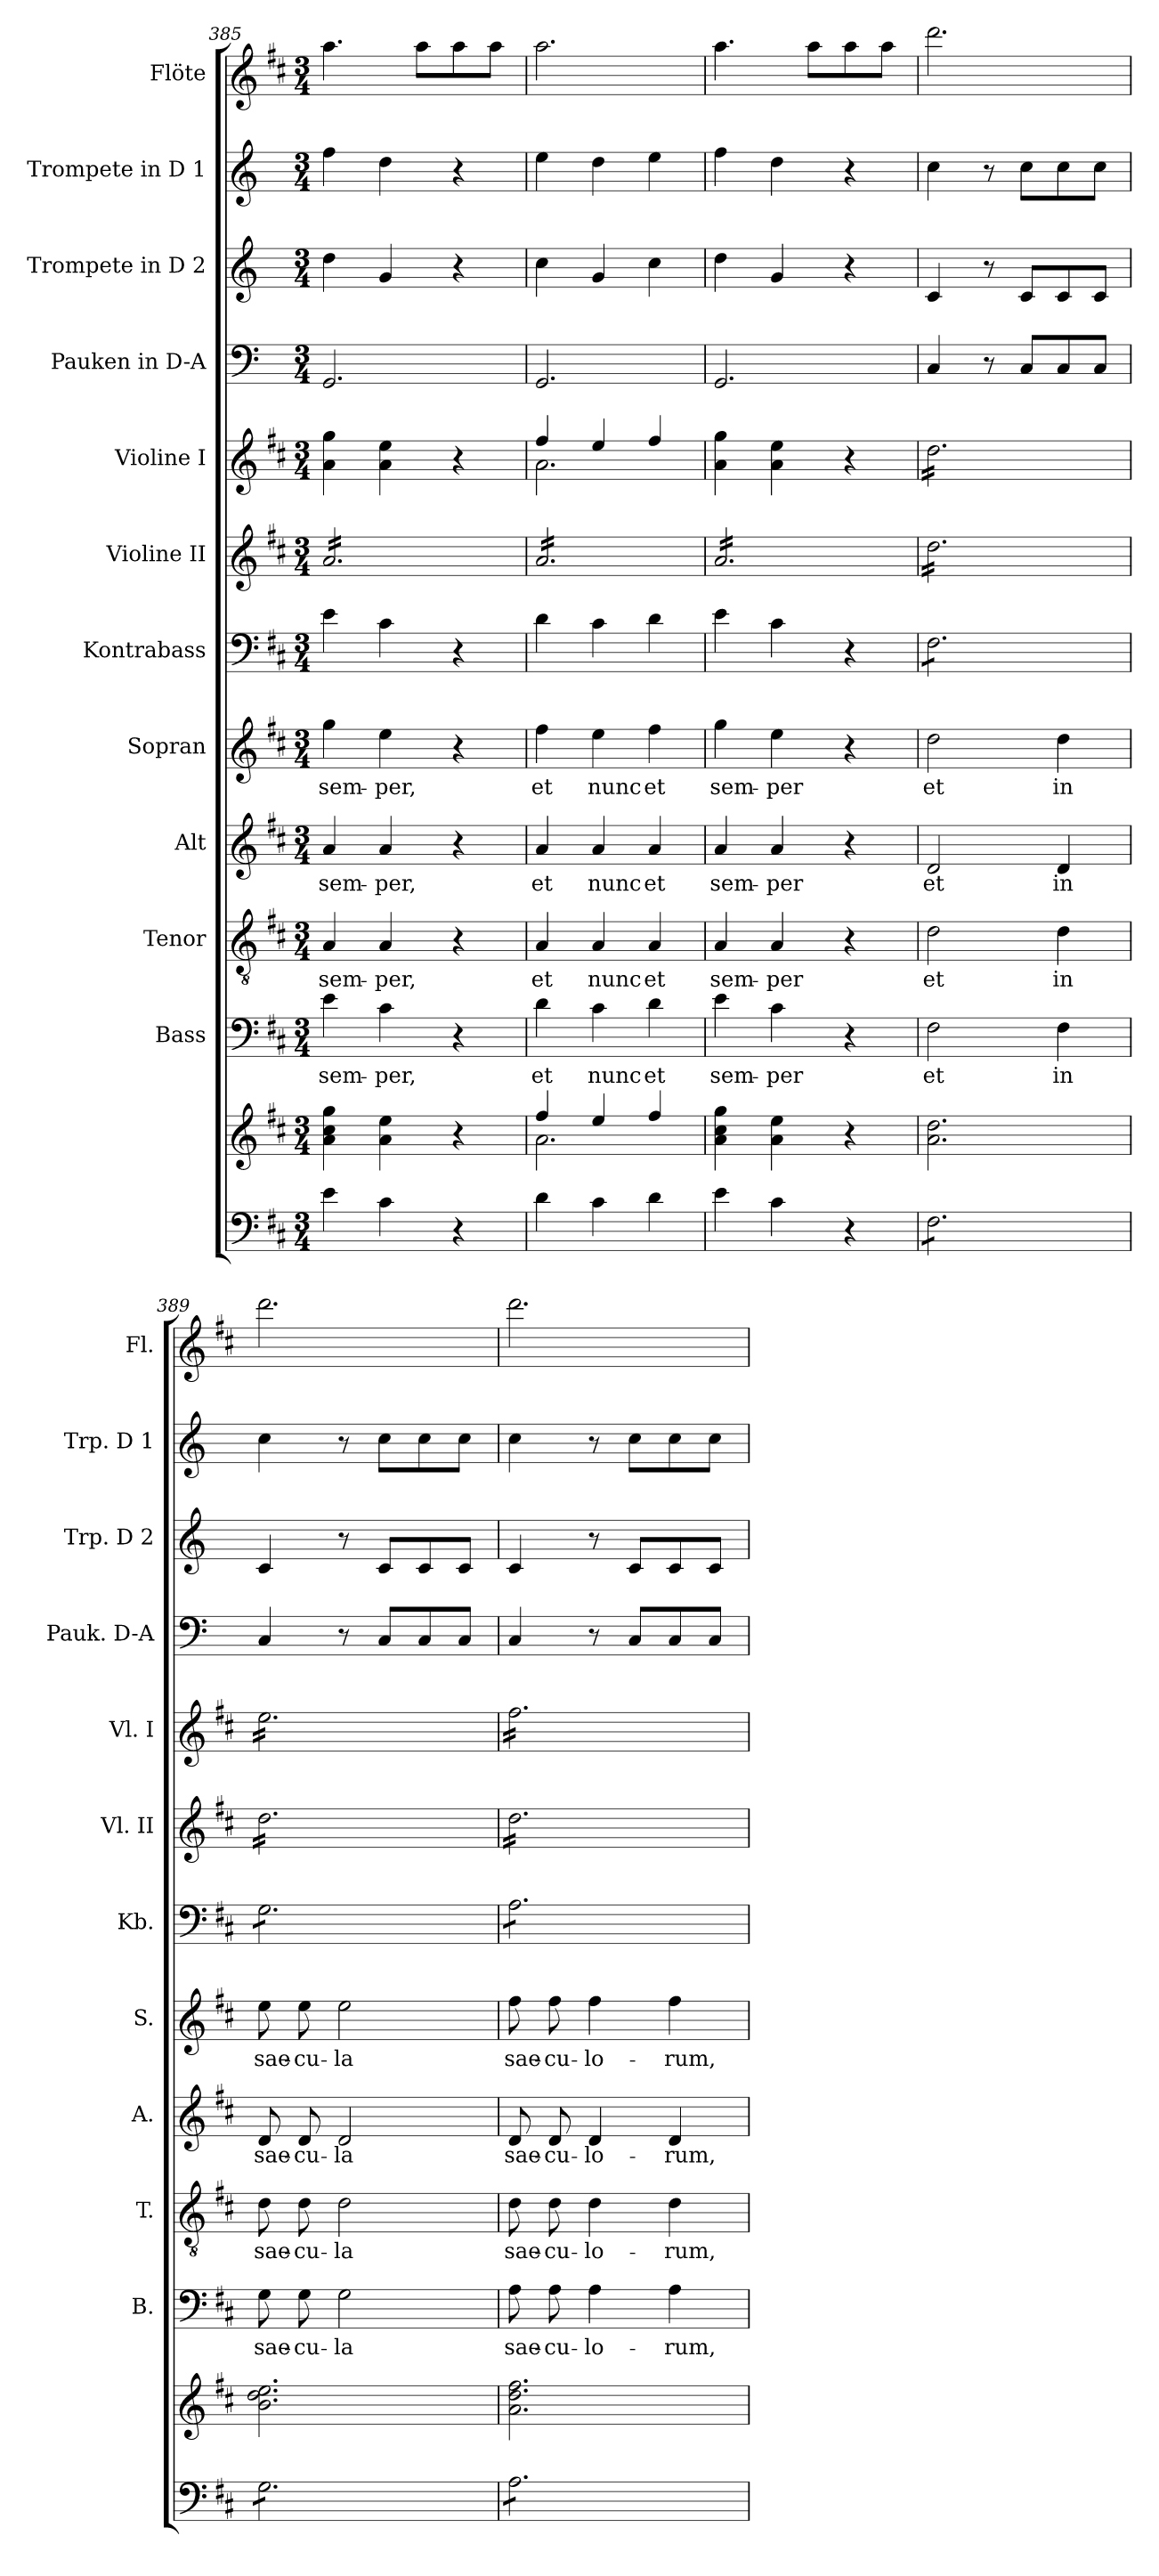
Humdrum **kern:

**kern	**kern	**kern	**text	**kern	**text	**kern	**text	**kern	**text	**kern	**kern	**kern	**kern	**kern	**kern	**kern
*part12	*part12	*part11	*part11	*part10	*part10	*part9	*part9	*part8	*part8	*part7	*part6	*part5	*part4	*part3	*part2	*part1
*staff13	*staff12	*staff11	*staff11	*staff10	*staff10	*staff9	*staff9	*staff8	*staff8	*staff7	*staff6	*staff5	*staff4	*staff3	*staff2	*staff1
*	*	*I"Bass	*	*I"Tenor	*	*I"Alt	*	*I"Sopran	*	*I"Kontrabass	*I"Violine II	*I"Violine I	*I"Pauken in D-A	*I"Trompete in D 2	*I"Trompete in D 1	*I"Flöte
*	*	*I'B.	*	*I'T.	*	*I'A.	*	*I'S.	*	*I'Kb.	*I'Vl. II	*I'Vl. I	*I'Pauk. D-A	*I'Trp. D 2	*I'Trp. D 1	*I'Fl.
*clefF4	*clefG2	*clefF4	*	*clefGv2	*	*clefG2	*	*clefG2	*	*clefF4	*clefG2	*clefG2	*clefF4	*clefG2	*clefG2	*clefG2
*	*	*	*	*	*	*	*	*	*	*ITrd7c12	*	*	*ITrd-1c-2	*ITrd-1c-2	*ITrd-1c-2	*
*k[f#c#]	*k[f#c#]	*k[f#c#]	*	*k[f#c#]	*	*k[f#c#]	*	*k[f#c#]	*	*k[f#c#]	*k[f#c#]	*k[f#c#]	*k[f#c#]	*k[f#c#]	*k[f#c#]	*k[f#c#]
*D:	*D:	*D:	*	*D:	*	*D:	*	*D:	*	*D:	*D:	*D:	*D:	*D:	*D:	*D:
*M3/4	*M3/4	*M3/4	*	*M3/4	*	*M3/4	*	*M3/4	*	*M3/4	*M3/4	*M3/4	*M3/4	*M3/4	*M3/4	*M3/4
=385	=385	=385	=385	=385	=385	=385	=385	=385	=385	=385	=385	=385	=385	=385	=385	=385
!	!	!	!LO:LY:b	!	!LO:LY:b	!	!LO:LY:b	!	!LO:LY:b	!	!	!	!	!	!	!
*	*	*	*	*	*	*	*	*	*	*	*tremolo	*	*	*	*	*
4e\	4a\ 4cc#\ 4gg\	4e\	sem-	4A/	sem-	4a/	sem-	4gg\	sem-	4E\	16a/LL	4a\ 4gg\	2.AA/	4ee\	4gg\	4.aa\
.	.	.	.	.	.	.	.	.	.	.	16a/	.	.	.	.	.
.	.	.	.	.	.	.	.	.	.	.	16a/	.	.	.	.	.
.	.	.	.	.	.	.	.	.	.	.	16a/	.	.	.	.	.
!	!	!	!LO:LY:b	!	!LO:LY:b	!	!LO:LY:b	!	!LO:LY:b	!	!	!	!	!	!	!
4c#\	4a\ 4ee\	4c#\	-per,	4A/	-per,	4a/	-per,	4ee\	-per,	4C#\	16a/	4a\ 4ee\	.	4a/	4ee\	.
.	.	.	.	.	.	.	.	.	.	.	16a/	.	.	.	.	.
.	.	.	.	.	.	.	.	.	.	.	16a/	.	.	.	.	8aa\L
.	.	.	.	.	.	.	.	.	.	.	16a/	.	.	.	.	.
4r	4r	4r	.	4r	.	4r	.	4r	.	4r	16a/	4r	.	4r	4r	8aa\
.	.	.	.	.	.	.	.	.	.	.	16a/	.	.	.	.	.
.	.	.	.	.	.	.	.	.	.	.	16a/	.	.	.	.	8aa\J
.	.	.	.	.	.	.	.	.	.	.	16a/JJ	.	.	.	.	.
!!LO:PB:g=z
=386	=386	=386	=386	=386	=386	=386	=386	=386	=386	=386	=386	=386	=386	=386	=386	=386
*	*^	*	*	*	*	*	*	*	*	*	*	*	*	*	*	*
!	!	!	!	!LO:LY:b	!	!LO:LY:b	!	!LO:LY:b	!	!LO:LY:b	!	!	!	!	!	!	!
*	*	*	*	*	*	*	*	*	*	*	*	*	*^	*	*	*	*
4d\	4ff#/	2.a\	4d\	et	4A/	et	4a/	et	4ff#\	et	4D\	16a/LL	4ff#/	2.a\	2.AA/	4dd\	4ff#\	2.aa\
.	.	.	.	.	.	.	.	.	.	.	.	16a/	.	.	.	.	.	.
.	.	.	.	.	.	.	.	.	.	.	.	16a/	.	.	.	.	.	.
.	.	.	.	.	.	.	.	.	.	.	.	16a/	.	.	.	.	.	.
!	!	!	!	!LO:LY:b	!	!LO:LY:b	!	!LO:LY:b	!	!LO:LY:b	!	!	!	!	!	!	!	!
4c#\	4ee/	.	4c#\	nunc	4A/	nunc	4a/	nunc	4ee\	nunc	4C#\	16a/	4ee/	.	.	4a/	4ee\	.
.	.	.	.	.	.	.	.	.	.	.	.	16a/	.	.	.	.	.	.
.	.	.	.	.	.	.	.	.	.	.	.	16a/	.	.	.	.	.	.
.	.	.	.	.	.	.	.	.	.	.	.	16a/	.	.	.	.	.	.
!	!	!	!	!LO:LY:b	!	!LO:LY:b	!	!LO:LY:b	!	!LO:LY:b	!	!	!	!	!	!	!	!
4d\	4ff#/	.	4d\	et	4A/	et	4a/	et	4ff#\	et	4D\	16a/	4ff#/	.	.	4dd\	4ff#\	.
.	.	.	.	.	.	.	.	.	.	.	.	16a/	.	.	.	.	.	.
.	.	.	.	.	.	.	.	.	.	.	.	16a/	.	.	.	.	.	.
.	.	.	.	.	.	.	.	.	.	.	.	16a/JJ	.	.	.	.	.	.
*	*v	*v	*	*	*	*	*	*	*	*	*	*	*v	*v	*	*	*	*
=387	=387	=387	=387	=387	=387	=387	=387	=387	=387	=387	=387	=387	=387	=387	=387	=387
!	!	!	!LO:LY:b	!	!LO:LY:b	!	!LO:LY:b	!	!LO:LY:b	!	!	!	!	!	!	!
4e\	4a\ 4cc#\ 4gg\	4e\	sem-	4A/	sem-	4a/	sem-	4gg\	sem-	4E\	16a/LL	4a\ 4gg\	2.AA/	4ee\	4gg\	4.aa\
.	.	.	.	.	.	.	.	.	.	.	16a/	.	.	.	.	.
.	.	.	.	.	.	.	.	.	.	.	16a/	.	.	.	.	.
.	.	.	.	.	.	.	.	.	.	.	16a/	.	.	.	.	.
!	!	!	!LO:LY:b	!	!LO:LY:b	!	!LO:LY:b	!	!LO:LY:b	!	!	!	!	!	!	!
4c#\	4a\ 4ee\	4c#\	-per	4A/	-per	4a/	-per	4ee\	-per	4C#\	16a/	4a\ 4ee\	.	4a/	4ee\	.
.	.	.	.	.	.	.	.	.	.	.	16a/	.	.	.	.	.
.	.	.	.	.	.	.	.	.	.	.	16a/	.	.	.	.	8aa\L
.	.	.	.	.	.	.	.	.	.	.	16a/	.	.	.	.	.
4r	4r	4r	.	4r	.	4r	.	4r	.	4r	16a/	4r	.	4r	4r	8aa\
.	.	.	.	.	.	.	.	.	.	.	16a/	.	.	.	.	.
.	.	.	.	.	.	.	.	.	.	.	16a/	.	.	.	.	8aa\J
.	.	.	.	.	.	.	.	.	.	.	16a/JJ	.	.	.	.	.
=388	=388	=388	=388	=388	=388	=388	=388	=388	=388	=388	=388	=388	=388	=388	=388	=388
!	!	!	!LO:LY:b	!	!LO:LY:b	!	!LO:LY:b	!	!LO:LY:b	!	!	!	!	!	!	!
*tremolo	*	*	*	*	*	*	*	*	*	*	*	*	*	*	*	*
*	*	*	*	*	*	*	*	*	*	*tremolo	*	*	*	*	*	*
*	*	*	*	*	*	*	*	*	*	*	*	*tremolo	*	*	*	*
8F#\L	2.a\ 2.dd\	2F#\	et	2d\	et	2d/	et	2dd\	et	8FF#\L	16dd\LL	16dd\LL	4D/	4d/	4dd\	2.ddd\
.	.	.	.	.	.	.	.	.	.	.	16dd\	16dd\	.	.	.	.
8F#\	.	.	.	.	.	.	.	.	.	8FF#\	16dd\	16dd\	.	.	.	.
.	.	.	.	.	.	.	.	.	.	.	16dd\	16dd\	.	.	.	.
8F#\	.	.	.	.	.	.	.	.	.	8FF#\	16dd\	16dd\	8r	8r	8r	.
.	.	.	.	.	.	.	.	.	.	.	16dd\	16dd\	.	.	.	.
8F#\	.	.	.	.	.	.	.	.	.	8FF#\	16dd\	16dd\	8D/L	8d/L	8dd\L	.
.	.	.	.	.	.	.	.	.	.	.	16dd\	16dd\	.	.	.	.
!	!	!	!LO:LY:b	!	!LO:LY:b	!	!LO:LY:b	!	!LO:LY:b	!	!	!	!	!	!	!
8F#\	.	4F#\	in	4d\	in	4d/	in	4dd\	in	8FF#\	16dd\	16dd\	8D/	8d/	8dd\	.
.	.	.	.	.	.	.	.	.	.	.	16dd\	16dd\	.	.	.	.
8F#\J	.	.	.	.	.	.	.	.	.	8FF#\J	16dd\	16dd\	8D/J	8d/J	8dd\J	.
.	.	.	.	.	.	.	.	.	.	.	16dd\JJ	16dd\JJ	.	.	.	.
=389	=389	=389	=389	=389	=389	=389	=389	=389	=389	=389	=389	=389	=389	=389	=389	=389
!	!	!	!LO:LY:b	!	!LO:LY:b	!	!LO:LY:b	!	!LO:LY:b	!	!	!	!	!	!	!
8G\L	2.b\ 2.dd\ 2.ee\	8G\	sae-	8d\	sae-	8d/	sae-	8ee\	sae-	8GG\L	16dd\LL	16ee\LL	4D/	4d/	4dd\	2.ddd\
.	.	.	.	.	.	.	.	.	.	.	16dd\	16ee\	.	.	.	.
!	!	!	!LO:LY:b	!	!LO:LY:b	!	!LO:LY:b	!	!LO:LY:b	!	!	!	!	!	!	!
8G\	.	8G\	-cu-	8d\	-cu-	8d/	-cu-	8ee\	-cu-	8GG\	16dd\	16ee\	.	.	.	.
.	.	.	.	.	.	.	.	.	.	.	16dd\	16ee\	.	.	.	.
!	!	!	!LO:LY:b	!	!LO:LY:b	!	!LO:LY:b	!	!LO:LY:b	!	!	!	!	!	!	!
8G\	.	2G\	-la	2d\	-la	2d/	-la	2ee\	-la	8GG\	16dd\	16ee\	8r	8r	8r	.
.	.	.	.	.	.	.	.	.	.	.	16dd\	16ee\	.	.	.	.
8G\	.	.	.	.	.	.	.	.	.	8GG\	16dd\	16ee\	8D/L	8d/L	8dd\L	.
.	.	.	.	.	.	.	.	.	.	.	16dd\	16ee\	.	.	.	.
8G\	.	.	.	.	.	.	.	.	.	8GG\	16dd\	16ee\	8D/	8d/	8dd\	.
.	.	.	.	.	.	.	.	.	.	.	16dd\	16ee\	.	.	.	.
8G\J	.	.	.	.	.	.	.	.	.	8GG\J	16dd\	16ee\	8D/J	8d/J	8dd\J	.
.	.	.	.	.	.	.	.	.	.	.	16dd\JJ	16ee\JJ	.	.	.	.
=390	=390	=390	=390	=390	=390	=390	=390	=390	=390	=390	=390	=390	=390	=390	=390	=390
!	!	!	!LO:LY:b	!	!LO:LY:b	!	!LO:LY:b	!	!LO:LY:b	!	!	!	!	!	!	!
8A\L	2.a\ 2.dd\ 2.ff#\	8A\	sae-	8d\	sae-	8d/	sae-	8ff#\	sae-	8AA\L	16dd\LL	16ff#\LL	4D/	4d/	4dd\	2.ddd\
.	.	.	.	.	.	.	.	.	.	.	16dd\	16ff#\	.	.	.	.
!	!	!	!LO:LY:b	!	!LO:LY:b	!	!LO:LY:b	!	!LO:LY:b	!	!	!	!	!	!	!
8A\	.	8A\	-cu-	8d\	-cu-	8d/	-cu-	8ff#\	-cu-	8AA\	16dd\	16ff#\	.	.	.	.
.	.	.	.	.	.	.	.	.	.	.	16dd\	16ff#\	.	.	.	.
!	!	!	!LO:LY:b	!	!LO:LY:b	!	!LO:LY:b	!	!LO:LY:b	!	!	!	!	!	!	!
8A\	.	4A\	-lo-	4d\	-lo-	4d/	-lo-	4ff#\	-lo-	8AA\	16dd\	16ff#\	8r	8r	8r	.
.	.	.	.	.	.	.	.	.	.	.	16dd\	16ff#\	.	.	.	.
8A\	.	.	.	.	.	.	.	.	.	8AA\	16dd\	16ff#\	8D/L	8d/L	8dd\L	.
.	.	.	.	.	.	.	.	.	.	.	16dd\	16ff#\	.	.	.	.
!	!	!	!LO:LY:b	!	!LO:LY:b	!	!LO:LY:b	!	!LO:LY:b	!	!	!	!	!	!	!
8A\	.	4A\	-rum,	4d\	-rum,	4d/	-rum,	4ff#\	-rum,	8AA\	16dd\	16ff#\	8D/	8d/	8dd\	.
.	.	.	.	.	.	.	.	.	.	.	16dd\	16ff#\	.	.	.	.
8A\J	.	.	.	.	.	.	.	.	.	8AA\J	16dd\	16ff#\	8D/J	8d/J	8dd\J	.
*	*	*	*	*	*	*	*	*	*	*Xtremolo	*	*	*	*	*	*
*Xtremolo	*	*	*	*	*	*	*	*	*	*	*	*	*	*	*	*
.	.	.	.	.	.	.	.	.	.	.	16dd\JJ	16ff#\JJ	.	.	.	.
*	*	*	*	*	*	*	*	*	*	*	*	*Xtremolo	*	*	*	*
*	*	*	*	*	*	*	*	*	*	*	*Xtremolo	*	*	*	*	*
=	=	=	=	=	=	=	=	=	=	=	=	=	=	=	=	=
*-	*-	*-	*-	*-	*-	*-	*-	*-	*-	*-	*-	*-	*-	*-	*-	*-
